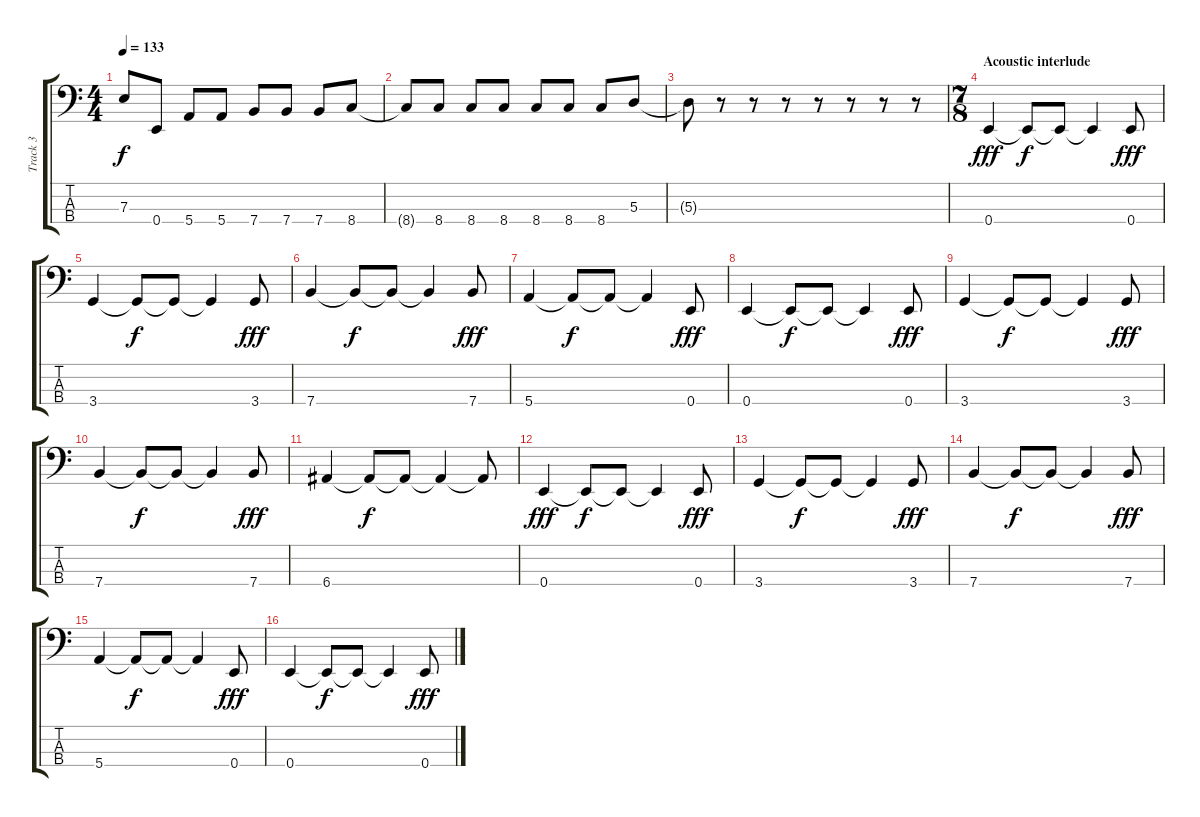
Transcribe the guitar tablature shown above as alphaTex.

\track ("Track 3" "Track 3") {instrument electricbassfinger}
\staff {score tabs}
\tuning (G2 D2 A1 E1) {hide}
\ts (4 4)
\tempo 133
\clef f4
\ks c
7.3{t}.8{dy f} 0.4.8 5.4.8 5.4.8 7.4.8 7.4.8 7.4.8 8.4.8 |
8.4{t}.8 8.4.8 8.4.8 8.4.8 8.4.8 8.4.8 8.4.8 5.3.8 |
5.3{t}.8 r.8 r.8 r.8 r.8 r.8 r.8 r.8 |
\ts (7 8)
\section ("" "Acoustic interlude")
0.4.4{dy fff} 0.4{t}.8{dy f} 0.4{t}.8 0.4{t}.4 0.4.8{dy fff} |
3.4.4 3.4{t}.8{dy f} 3.4{t}.8 3.4{t}.4 3.4.8{dy fff} |
7.4.4 7.4{t}.8{dy f} 7.4{t}.8 7.4{t}.4 7.4.8{dy fff} |
5.4.4 5.4{t}.8{dy f} 5.4{t}.8 5.4{t}.4 0.4.8{dy fff} |
0.4.4 0.4{t}.8{dy f} 0.4{t}.8 0.4{t}.4 0.4.8{dy fff} |
3.4.4 3.4{t}.8{dy f} 3.4{t}.8 3.4{t}.4 3.4.8{dy fff} |
7.4.4 7.4{t}.8{dy f} 7.4{t}.8 7.4{t}.4 7.4.8{dy fff} |
6.4.4 6.4{t}.8{dy f} 6.4{t}.8 6.4{t}.4 6.4{t}.8 |
0.4.4{dy fff} 0.4{t}.8{dy f} 0.4{t}.8 0.4{t}.4 0.4.8{dy fff} |
3.4.4 3.4{t}.8{dy f} 3.4{t}.8 3.4{t}.4 3.4.8{dy fff} |
7.4.4 7.4{t}.8{dy f} 7.4{t}.8 7.4{t}.4 7.4.8{dy fff} |
5.4.4 5.4{t}.8{dy f} 5.4{t}.8 5.4{t}.4 0.4.8{dy fff} |
0.4.4 0.4{t}.8{dy f} 0.4{t}.8 0.4{t}.4 0.4.8{dy fff}
